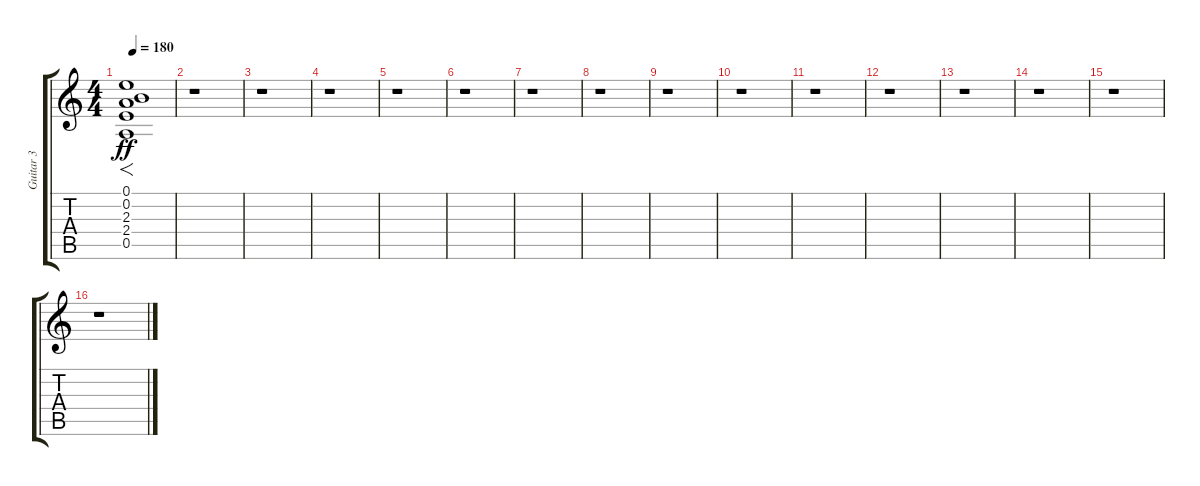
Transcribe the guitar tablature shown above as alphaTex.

\track ("Guitar 3" "Guitar 3") {instrument overdrivenguitar}
\staff {score tabs}
\tuning (E4 B3 G3 D3 A2 E2) {hide}
\ts (4 4)
\tempo 180
\clef g2
\ks c
(0.1 0.2 2.3 2.4 0.5).1{f dy ff instrument overdrivenguitar} |
r.1 |
r.1 |
r.1 |
r.1 |
r.1 |
r.1 |
r.1 |
r.1 |
r.1 |
r.1 |
r.1 |
r.1 |
r.1 |
r.1 |
r.1
